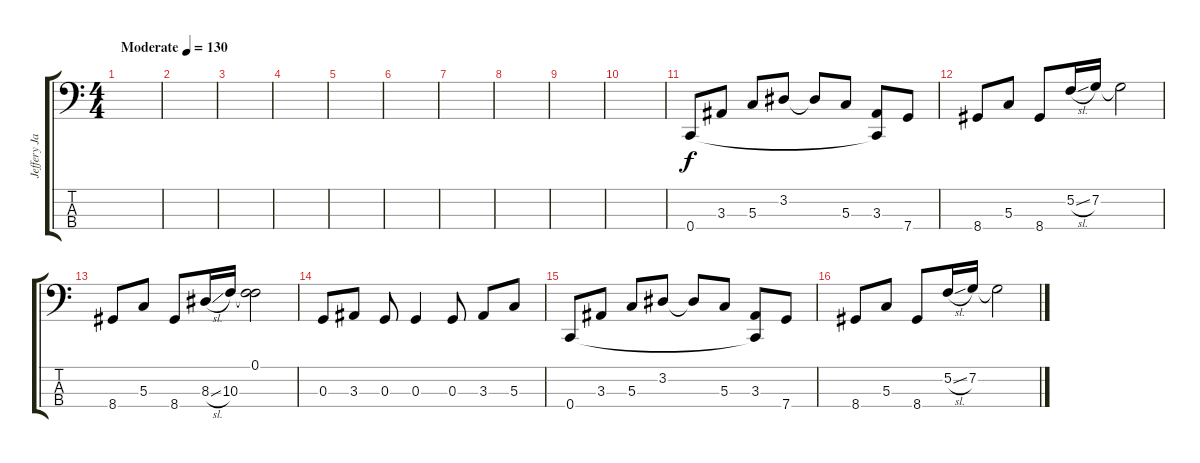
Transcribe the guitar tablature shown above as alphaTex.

\track ("Jeffery Jarvis" "Jeffery Ja") {instrument electricbassfinger}
\staff {score tabs}
\tuning (F2 C2 G1 C1) {hide}
\ts (4 4)
\tempo (130 "Moderate")
\clef f4
\ks c
|
|
|
|
|
|
|
|
|
|
0.4.8 3.3.8 5.3.8 3.2.8 3.2{t}.8 5.3.8 (3.3 0.4{t}).8 7.4.8 |
8.4.8 5.3.8 8.4.8 5.2{sl}.16 7.2.16 7.2{t}.2 |
8.4.8 5.3.8 8.4.8 8.3{sl}.16 10.3.16 (0.1 10.3{t}).2 |
0.3.8 3.3.8 0.3.8 0.3.4 0.3.8 3.3.8 5.3.8 |
0.4.8 3.3.8 5.3.8 3.2.8 3.2{t}.8 5.3.8 (3.3 0.4{t}).8 7.4.8 |
8.4.8 5.3.8 8.4.8 5.2{sl}.16 7.2.16 7.2{t}.2
